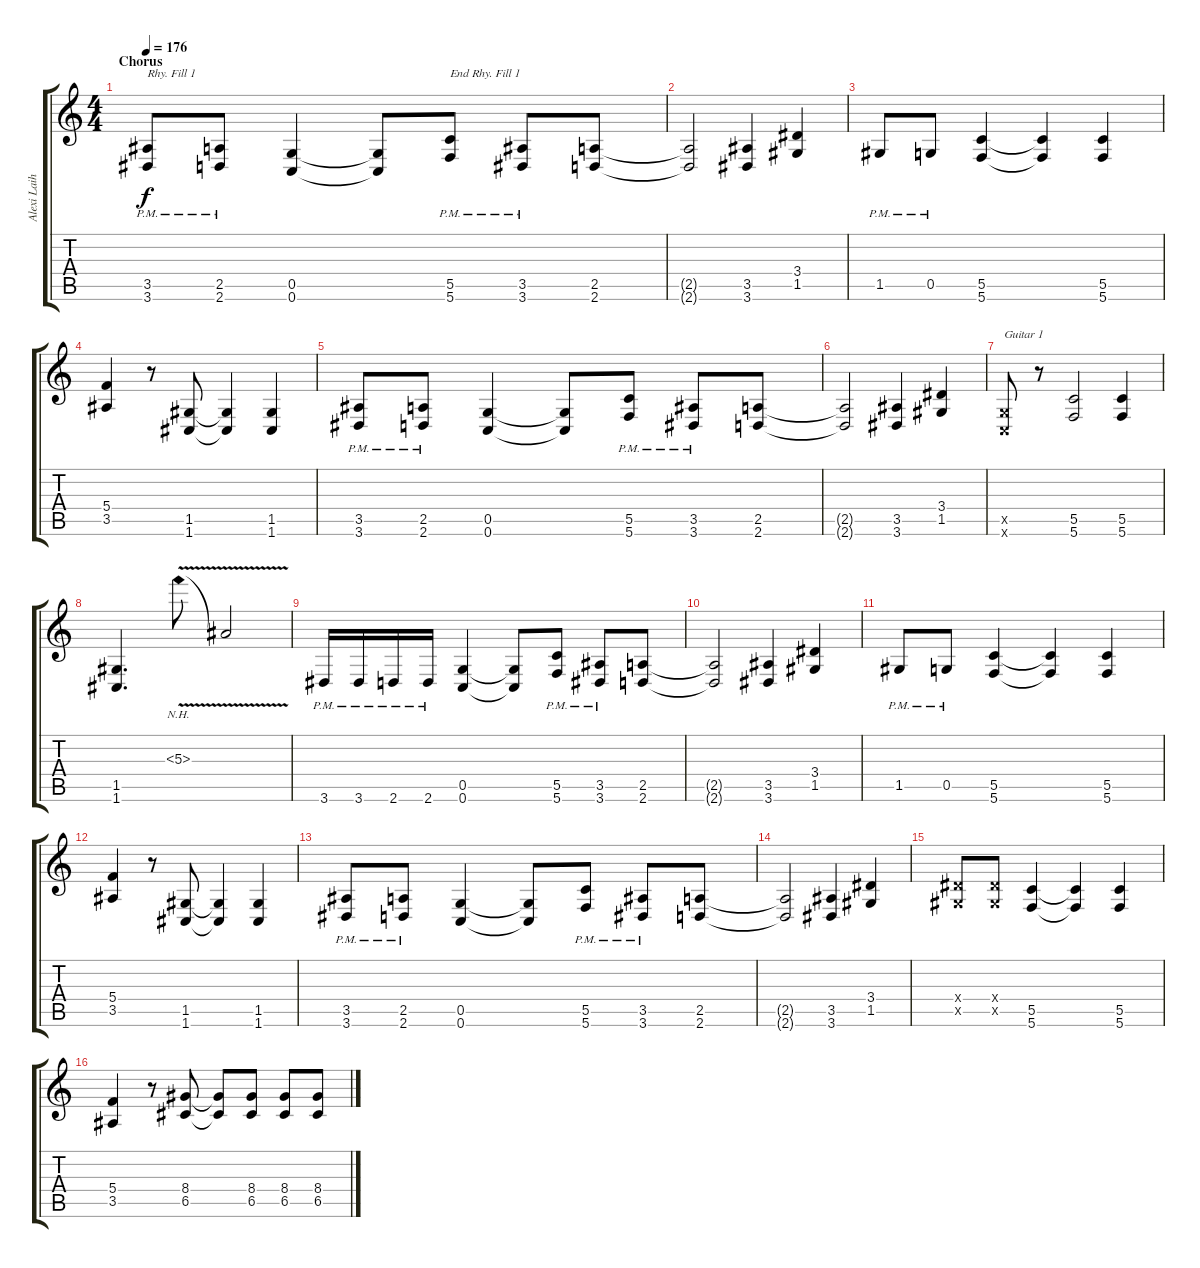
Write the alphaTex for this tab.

\track ("Alexi Laiho [Guitar 1]" "Alexi Laih") {instrument overdrivenguitar}
\staff {score tabs}
\tuning (D4 A3 F3 C3 G2 C2) {hide}
\ts (4 4)
\section ("" "Chorus")
\tempo 176
\clef g2
\ks c
(3.5{pm} 3.6{pm}).8{txt "Rhy. Fill 1" dy f} (2.5{pm} 2.6{pm}).8 (0.5 0.6).4 (0.5{t} 0.6{t}).8 (5.5{pm} 5.6{pm}).8{txt "End Rhy. Fill 1"} (3.5{pm} 3.6{pm}).8 (2.5 2.6).8 |
(2.5{t} 2.6{t}).2 (3.5 3.6).4 (3.4 1.5).4 |
1.5{pm}.8 0.5{pm}.8 (5.5 5.6).4 (5.5{t} 5.6{t}).4 (5.5 5.6).4 |
(5.4 3.5).4 r.8 (1.5 1.6).8 (1.5{t} 1.6{t}).4 (1.5 1.6).4 |
(3.5{pm} 3.6{pm}).8 (2.5{pm} 2.6{pm}).8 (0.5 0.6).4 (0.5{t} 0.6{t}).8 (5.5{pm} 5.6{pm}).8 (3.5{pm} 3.6{pm}).8 (2.5 2.6).8 |
(2.5{t} 2.6{t}).2 (3.5 3.6).4 (3.4 1.5).4 |
(0.5{x} 0.6{x}).8{txt "Guitar 1"} r.8 (5.5 5.6).2 (5.5 5.6).4 |
(1.5 1.6).4{d} 5.3{nh v}.8 5.3{t}.2 |
3.6{pm}.16 3.6{pm}.16 2.6{pm}.16 2.6{pm}.16 (0.5 0.6).4 (0.5{t} 0.6{t}).8 (5.5{pm} 5.6{pm}).8 (3.5{pm} 3.6{pm}).8 (2.5 2.6).8 |
(2.5{t} 2.6{t}).2 (3.5 3.6).4 (3.4 1.5).4 |
1.5{pm}.8 0.5{pm}.8 (5.5 5.6).4 (5.5{t} 5.6{t}).4 (5.5 5.6).4 |
(5.4 3.5).4 r.8 (1.5 1.6).8 (1.5{t} 1.6{t}).4 (1.5 1.6).4 |
(3.5{pm} 3.6{pm}).8 (2.5{pm} 2.6{pm}).8 (0.5 0.6).4 (0.5{t} 0.6{t}).8 (5.5{pm} 5.6{pm}).8 (3.5{pm} 3.6{pm}).8 (2.5 2.6).8 |
(2.5{t} 2.6{t}).2 (3.5 3.6).4 (3.4 1.5).4 |
(3.4{x} 1.5{x}).8 (3.4{x} 1.5{x}).8 (5.5 5.6).4 (5.5{t} 5.6{t}).4 (5.5 5.6).4 |
(5.4 3.5).4 r.8 (8.4 6.5).8 (8.4{t} 6.5{t}).8 (8.4 6.5).8 (8.4 6.5).8 (8.4 6.5).8
